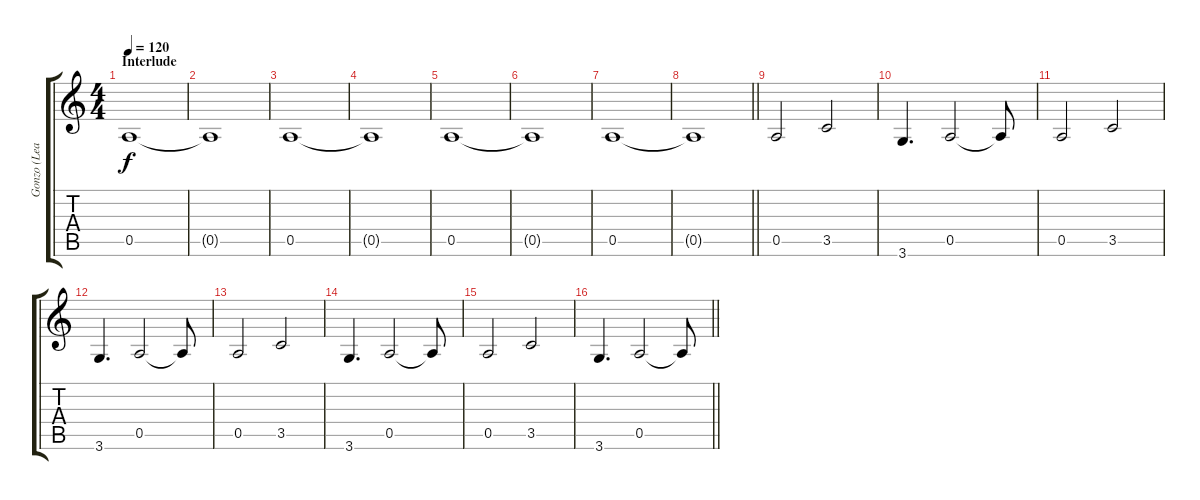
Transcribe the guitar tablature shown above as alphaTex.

\track ("Gonzo (Lead)" "Gonzo (Lea") {instrument overdrivenguitar}
\staff {score tabs}
\tuning (E4 B3 G3 D3 A2 E2) {hide}
\ts (4 4)
\section ("" "Interlude")
\tempo 120
\clef g2
\ks c
0.5.1{dy f} |
0.5{t}.1 |
0.5.1 |
0.5{t}.1 |
0.5.1 |
0.5{t}.1 |
0.5.1 |
\barLineRight lightlight
0.5{t}.1 |
0.5.2 3.5.2 |
3.6.4{d} 0.5.2 0.5{t}.8 |
0.5.2 3.5.2 |
3.6.4{d} 0.5.2 0.5{t}.8 |
0.5.2 3.5.2 |
3.6.4{d} 0.5.2 0.5{t}.8 |
0.5.2 3.5.2 |
\barLineRight lightlight
3.6.4{d} 0.5.2 0.5{t}.8
